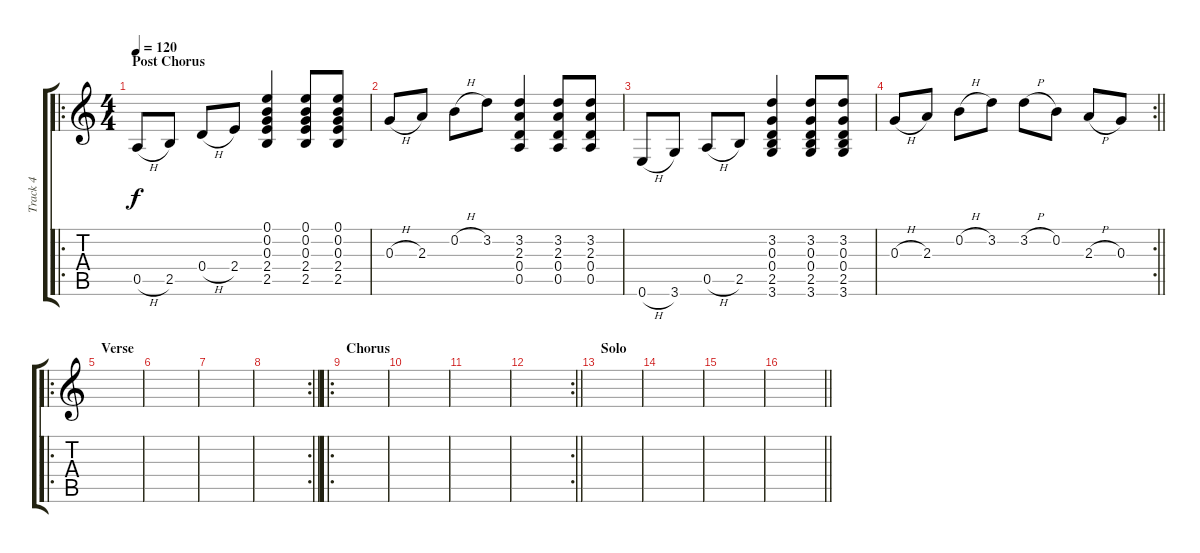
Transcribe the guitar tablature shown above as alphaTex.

\track ("Track 4" "Track 4") {instrument acousticguitarsteel}
\staff {score tabs}
\tuning (E4 B3 G3 D3 A2 E2) {hide}
\ro
\ts (4 4)
\section ("" "Post Chorus")
\tempo 120
\clef g2
\ks c
0.5{h}.8{dy f} 2.5.8 0.4{h}.8 2.4.8 (0.1 0.2 0.3 2.4 2.5).4 (0.1 0.2 0.3 2.4 2.5).8 (0.1 0.2 0.3 2.4 2.5).8 |
0.3{h}.8 2.3.8 0.2{h}.8 3.2.8 (3.2 2.3 0.4 0.5).4 (3.2 2.3 0.4 0.5).8 (3.2 2.3 0.4 0.5).8 |
0.6{h}.8 3.6.8 0.5{h}.8 2.5.8 (3.2 0.3 0.4 2.5 3.6).4 (3.2 0.3 0.4 2.5 3.6).8 (3.2 0.3 0.4 2.5 3.6).8 |
\rc 2
\barLineRight lightlight
0.3{h}.8 2.3.8 0.2{h}.8 3.2.8 3.2{h}.8 0.2.8 2.3{h}.8 0.3.8 |
\ro
\section ("" "Verse")
|
|
|
\rc 2
\barLineRight lightlight
|
\ro
\section ("" "Chorus")
|
|
|
\rc 2
\barLineRight lightlight
|
\section ("" "Solo")
|
|
|
\barLineRight lightlight
